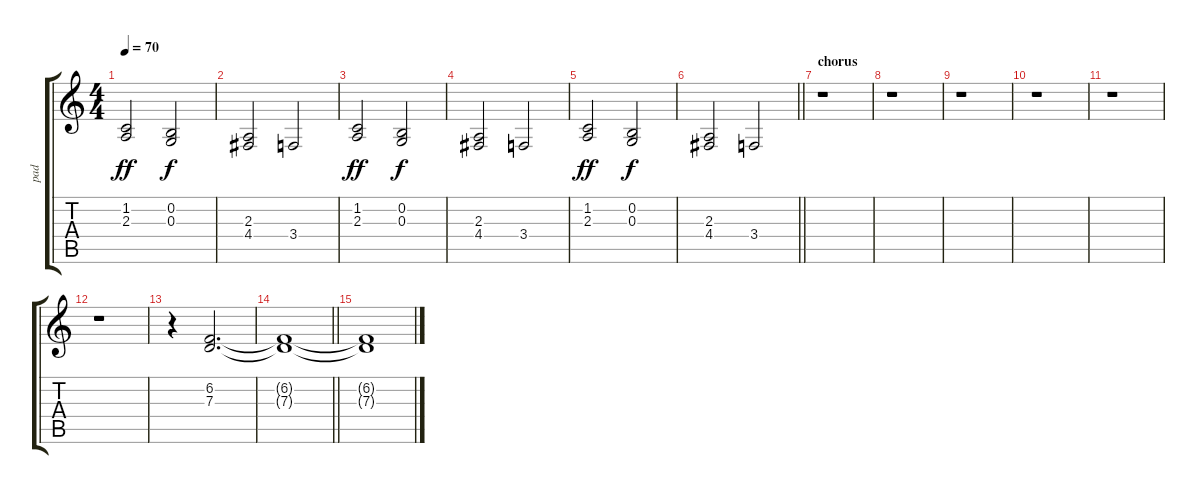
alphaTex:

\track ("pad" "pad") {instrument pad5bowed}
\staff {score tabs}
\tuning (E4 B3 G3 D3 A2 E2) {hide}
\ts (4 4)
\tempo 70
\clef g2
\ks c
(1.2 2.3).2{dy ff} (0.2 0.3).2{dy f} |
(2.3 4.4).2 3.4.2 |
(1.2 2.3).2{dy ff} (0.2 0.3).2{dy f} |
(2.3 4.4).2 3.4.2 |
(1.2 2.3).2{dy ff} (0.2 0.3).2{dy f} |
\barLineRight lightlight
(2.3 4.4).2 3.4.2 |
\section ("" "chorus")
r.1 |
r.1 |
r.1 |
r.1 |
r.1 |
r.1 |
r.4 (6.2 7.3).2{d} |
\barLineRight lightlight
(6.2{t} 7.3{t}).1 |
(6.2{t} 7.3{t}).1
